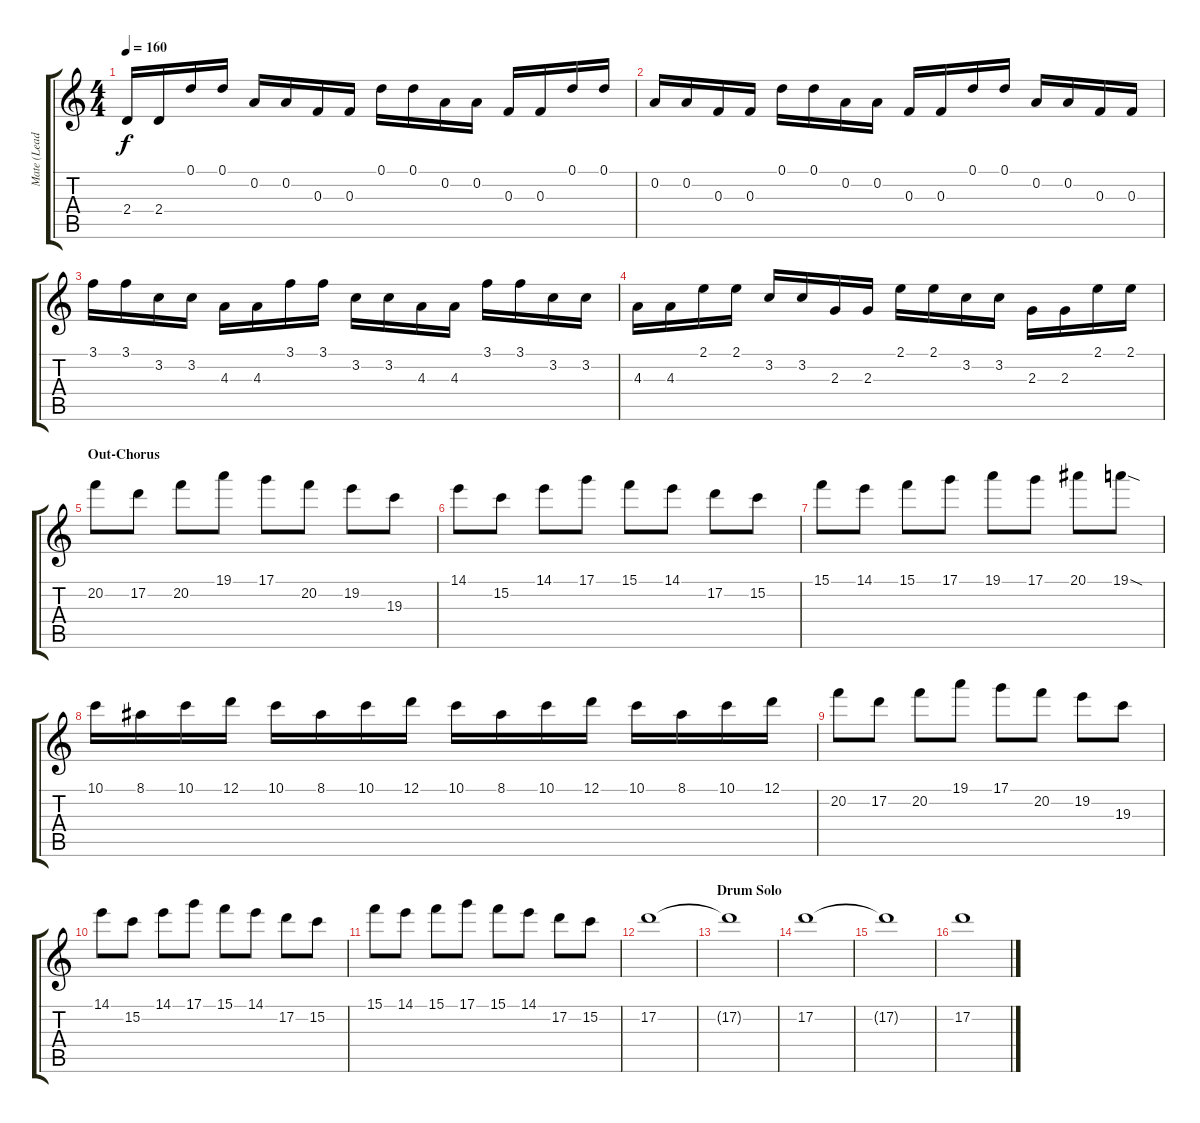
\track ("Mate (Lead)" "Mate (Lead") {instrument distortionguitar}
\staff {score tabs}
\tuning (D4 A3 F3 C3 G2 D2) {hide}
\ts (4 4)
\tempo 160
\clef g2
\ks c
2.4.16{dy f} 2.4.16 0.1.16 0.1.16 0.2.16 0.2.16 0.3.16 0.3.16 0.1.16 0.1.16 0.2.16 0.2.16 0.3.16 0.3.16 0.1.16 0.1.16 |
0.2.16 0.2.16 0.3.16 0.3.16 0.1.16 0.1.16 0.2.16 0.2.16 0.3.16 0.3.16 0.1.16 0.1.16 0.2.16 0.2.16 0.3.16 0.3.16 |
3.1.16 3.1.16 3.2.16 3.2.16 4.3.16 4.3.16 3.1.16 3.1.16 3.2.16 3.2.16 4.3.16 4.3.16 3.1.16 3.1.16 3.2.16 3.2.16 |
4.3.16 4.3.16 2.1.16 2.1.16 3.2.16 3.2.16 2.3.16 2.3.16 2.1.16 2.1.16 3.2.16 3.2.16 2.3.16 2.3.16 2.1.16 2.1.16 |
\section ("" "Out-Chorus")
20.2.8 17.2.8 20.2.8 19.1.8 17.1.8 20.2.8 19.2.8 19.3.8 |
14.1.8 15.2.8 14.1.8 17.1.8 15.1.8 14.1.8 17.2.8 15.2.8 |
15.1.8 14.1.8 15.1.8 17.1.8 19.1.8 17.1.8 20.1.8 19.1{sod}.8 |
10.1.16 8.1.16 10.1.16 12.1.16 10.1.16 8.1.16 10.1.16 12.1.16 10.1.16 8.1.16 10.1.16 12.1.16 10.1.16 8.1.16 10.1.16 12.1.16 |
20.2.8 17.2.8 20.2.8 19.1.8 17.1.8 20.2.8 19.2.8 19.3.8 |
14.1.8 15.2.8 14.1.8 17.1.8 15.1.8 14.1.8 17.2.8 15.2.8 |
15.1.8 14.1.8 15.1.8 17.1.8 15.1.8 14.1.8 17.2.8 15.2.8 |
17.2.1 |
\section ("" "Drum Solo")
17.2{t}.1 |
17.2.1 |
17.2{t}.1 |
17.2.1
